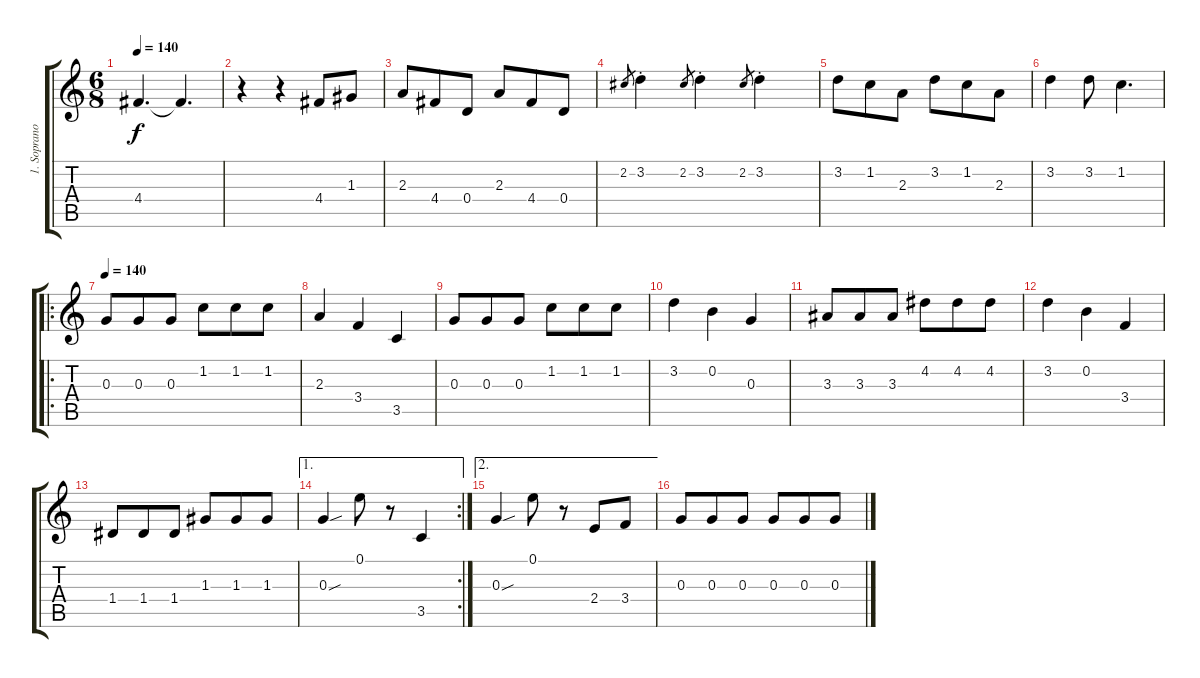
\track ("1. Soprano" "1. Soprano") {instrument acousticguitarsteel}
\staff {score tabs}
\tuning (E4 B3 G3 D3 A2 E2) {hide}
\ts (6 8)
\tempo 140
\clef g2
\ks c
4.4{t}.4{d dy f} 4.4{t}.4{d} |
r.4 r.4 4.4.8 1.3.8 |
2.3.8 4.4.8 0.4.8 2.3.8 4.4.8 0.4.8 |
2.2.8{gr} 3.2{st}.4 2.2.8{gr} 3.2{st}.4 2.2.8{gr} 3.2{st}.4 |
3.2.8 1.2.8 2.3.8 3.2.8 1.2.8 2.3.8 |
3.2.4 3.2.8 1.2.4{d} |
\ro
\tempo 140
0.3.8 0.3.8 0.3.8 1.2.8 1.2.8 1.2.8 |
2.3.4 3.4.4 3.5.4 |
0.3.8 0.3.8 0.3.8 1.2.8 1.2.8 1.2.8 |
3.2.4 0.2.4 0.3.4 |
3.3.8 3.3.8 3.3.8 4.2.8 4.2.8 4.2.8 |
3.2.4 0.2.4 3.4.4 |
1.4.8 1.4.8 1.4.8 1.3.8 1.3.8 1.3.8 |
\ae 1
\rc 2
0.3{sou}.4 0.1.8 r.8 3.5.4 |
\ae 2
0.3{sou}.4 0.1.8 r.8 2.4.8 3.4.8 |
0.3.8 0.3.8 0.3.8 0.3.8 0.3.8 0.3.8
